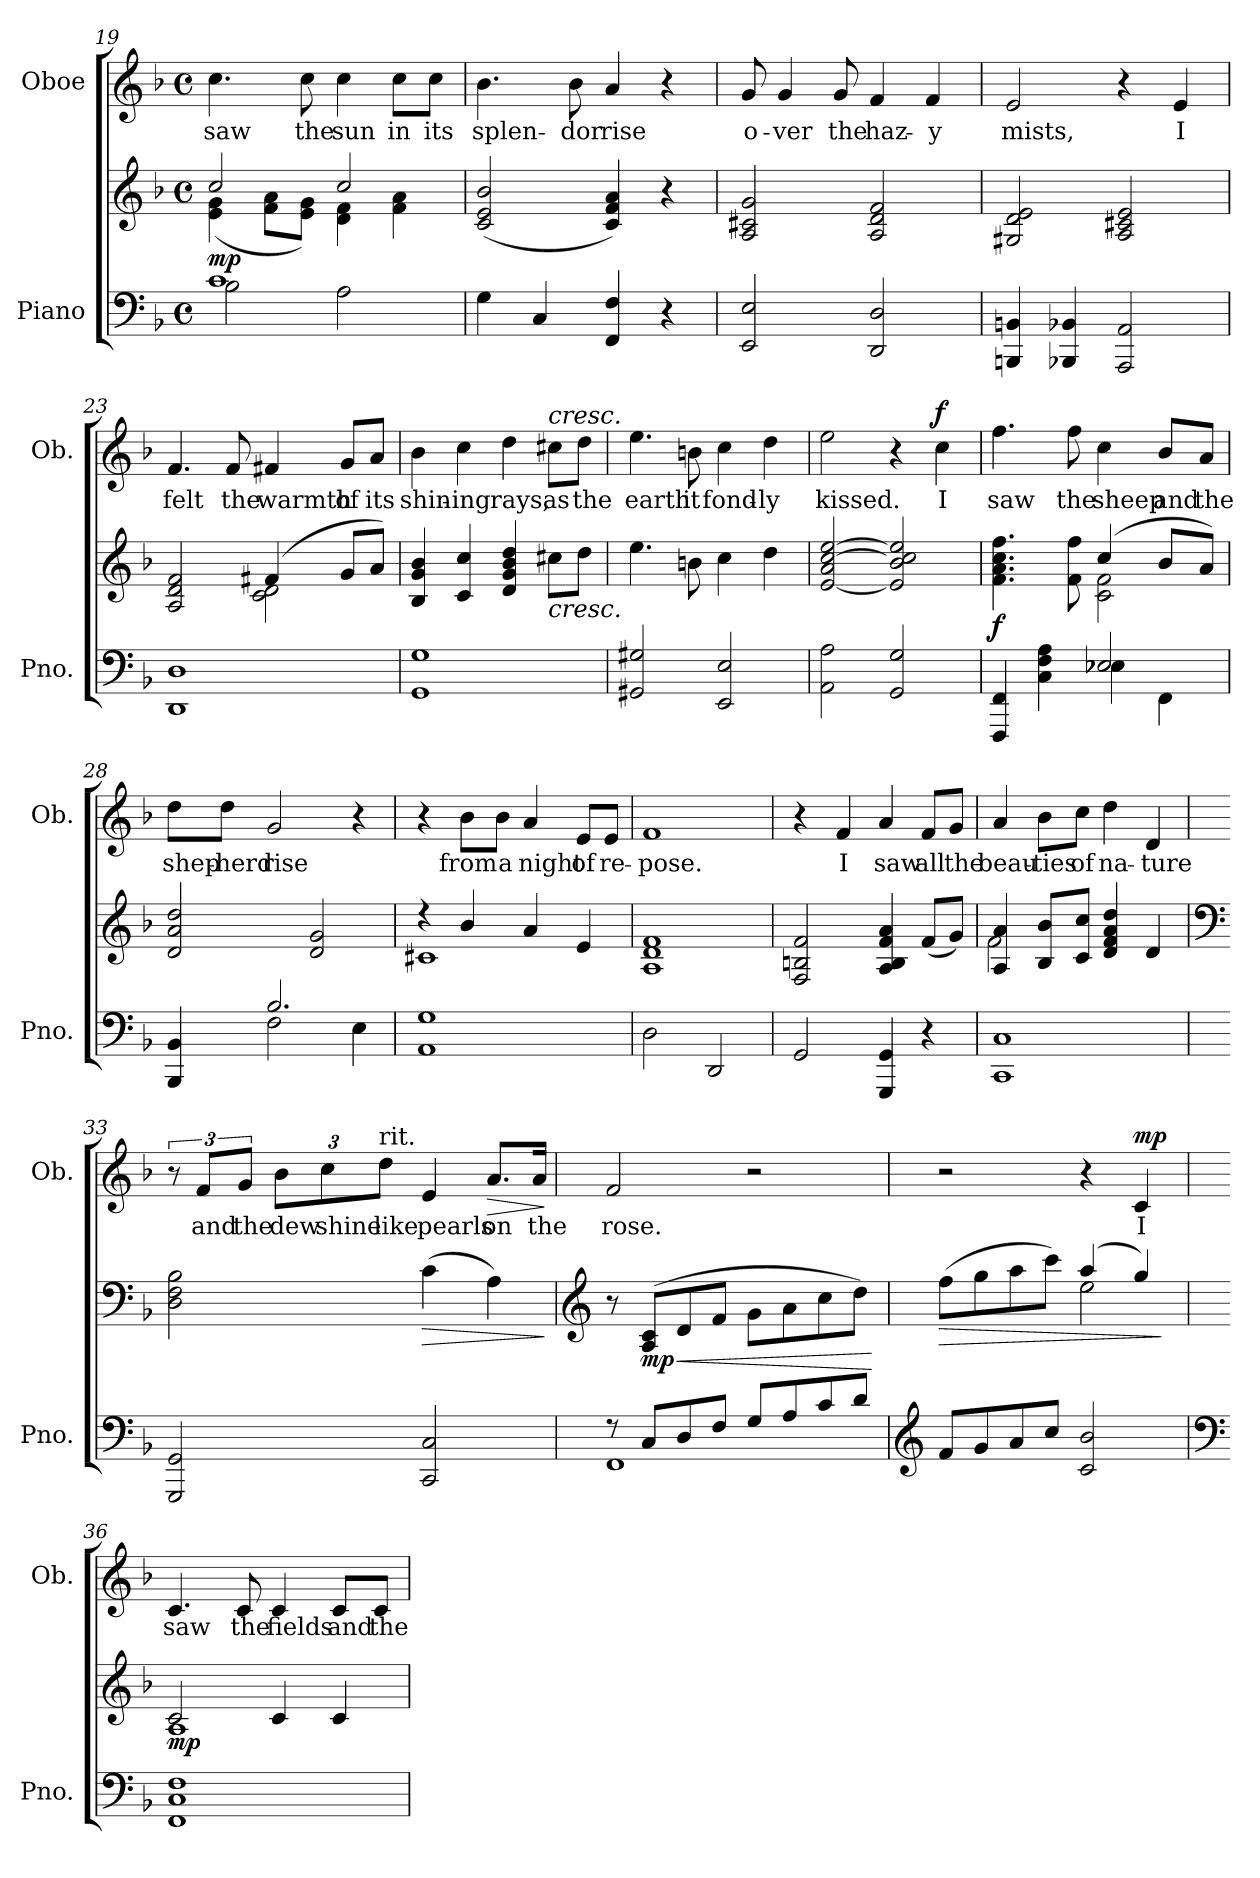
**kern	**kern	**dynam	**kern	**text	**dynam
*part2	*part2	*part2	*part1	*part1	*part1
*staff3	*staff2	*staff2/3	*staff1	*staff1	*staff1
*I"Piano	*	*	*I"Oboe	*	*
*I'Pno.	*	*	*I'Ob.	*	*
*clefF4	*clefG2	*	*clefG2	*	*
*k[b-]	*k[b-]	*	*k[b-]	*	*
*M4/4	*M4/4	*	*M4/4	*	*
*met(c)	*met(c)	*	*met(c)	*	*
=19	=19	=19	=19	=19	=19
*^	*^	*	*	*	*
!	!	!	!	!LO:DY:b	!	!LO:LY:b	!
1c	2B-\	2cc/	(4e\ 4g\	mp	4.cc\	saw	.
.	.	.	8f\ 8a\L	.	.	.	.
!	!	!	!	!	!	!LO:LY:b	!
.	.	.	8e\ 8g\J)	.	8cc\	the	.
!	!	!	!	!	!	!LO:LY:b	!
.	2A\	2cc/	4d\ 4f\	.	4cc\	sun	.
!	!	!	!	!	!	!LO:LY:b	!
.	.	.	4f\ 4a\	.	8cc\L	in	.
!	!	!	!	!	!	!LO:LY:b	!
.	.	.	.	.	8cc\J	its	.
*v	*v	*	*	*	*	*	*
*	*v	*v	*	*	*	*
=20	=20	=20	=20	=20	=20
!	!	!	!	!LO:LY:b	!
4G\	(2c/ 2e/ 2b-/	.	4.b-\	splen-	.
4C/	.	.	.	.	.
!	!	!	!	!LO:LY:b	!
.	.	.	8b-\	-dor	.
!	!	!	!	!LO:LY:b	!
4FF/ 4F/	4c/ 4f/ 4a/)	.	4a/	rise	.
4r	4r	.	4r	.	.
!!LO:LB:g=z
=21	=21	=21	=21	=21	=21
!	!	!	!	!LO:LY:b	!
2EE/ 2E/	2A/ 2c#X/ 2g/	.	8g/	o-	.
!	!	!	!	!LO:LY:b	!
.	.	.	4g/	-ver	.
!	!	!	!	!LO:LY:b	!
.	.	.	8g/	the	.
!	!	!	!	!LO:LY:b	!
2DD/ 2D/	2A/ 2d/ 2f/	.	4f/	haz-	.
!	!	!	!	!LO:LY:b	!
.	.	.	4f/	-y	.
=22	=22	=22	=22	=22	=22
!	!	!	!	!LO:LY:b	!
4BBBn/ 4BBn/	2G#X/ 2d/ 2e/	.	2e/	mists,	.
4BBB-X/ 4BB-X/	.	.	.	.	.
2AAA/ 2AA/	2A/ 2c#X/ 2e/	.	4r	.	.
!	!	!	!	!LO:LY:b	!
.	.	.	4e/	I	.
=23	=23	=23	=23	=23	=23
*	*^	*	*	*	*
!	!	!	!	!	!LO:LY:b	!
1DD 1D	2A/ 2d/ 2f/	2ryy	.	4.f/	felt	.
!	!	!	!	!	!LO:LY:b	!
.	.	.	.	8f/	the	.
!	!	!	!	!	!LO:LY:b	!
.	(4f#X/	2c\ 2d\	.	4f#X/	warmth	.
!	!	!	!	!	!LO:LY:b	!
.	8g/L	.	.	8g/L	of	.
!	!	!	!	!	!LO:LY:b	!
.	8a/J)	.	.	8a/J	its	.
*	*v	*v	*	*	*	*
=24	=24	=24	=24	=24	=24
!	!	!	!	!LO:LY:b	!
1GG 1G	4B-/ 4g/ 4b-/	.	4b-\	shin-	.
!	!	!	!	!LO:LY:b	!
.	4c/ 4cc/	.	4cc\	-ing	.
!	!	!	!	!LO:LY:b	!
.	4d/ 4g/ 4b-/ 4dd/	.	4dd\	rays,	.
!	!	!	!LO:TX:a:i:t=cresc.	!	!
!	!LO:TX:b:i:t=cresc.	!	!	!	!
!	!	!	!	!LO:LY:b	!
.	8cc#X\L	.	8cc#X\L	as	.
!	!	!	!	!LO:LY:b	!
.	8dd\J	.	8dd\J	the	.
=25	=25	=25	=25	=25	=25
!	!	!	!	!LO:LY:b	!
2GG#X/ 2G#X/	4.ee\	.	4.ee\	earth	.
!	!	!	!	!LO:LY:b	!
.	8bn\	.	8bn\	it	.
!	!	!	!	!LO:LY:b	!
2EE/ 2E/	4cc\	.	4cc\	fond-	.
!	!	!	!	!LO:LY:b	!
.	4dd\	.	4dd\	-ly	.
!!LO:LB:g=z
=26	=26	=26	=26	=26	=26
!	!	!	!	!LO:LY:b	!
2AA\ 2A\	[2e/ 2a/ [2cc/ [2ee/	.	2ee\	kissed.	.
2GG/ 2G/	2e/] 2b-/ 2cc/] 2ee/]	.	4r	.	.
!	!	!	!	!LO:LY:b	!LO:DY:a
.	.	.	4cc\	I	f
=27	=27	=27	=27	=27	=27
*^	*^	*	*	*	*
!	!	!	!	!LO:DY:b	!	!LO:LY:b	!
4FFF/ 4FF/	2ryy	4.f\ 4.a\ 4.cc\ 4.ff\	2ryy	f	4.ff\	saw	.
4C\ 4F\ 4A\	.	.	.	.	.	.	.
!	!	!	!	!	!	!LO:LY:b	!
.	.	8f\ 8ff\	.	.	8ff\	the	.
!	!	!	!	!	!	!LO:LY:b	!
2E-X/	4E-\	(4cc/	2c\ 2f\	.	4cc\	sheep	.
!	!	!	!	!	!	!LO:LY:b	!
.	4FF\	8b-/L	.	.	8b-/L	and	.
!	!	!	!	!	!	!LO:LY:b	!
.	.	8a/J)	.	.	8a/J	the	.
*	*	*v	*v	*	*	*	*
=28	=28	=28	=28	=28	=28	=28
!	!	!	!	!	!LO:LY:b	!
4BBB-/ 4BB-/	4ryy	2d/ 2a/ 2dd/	.	8dd\L	shep-	.
!	!	!	!	!	!LO:LY:b	!
.	.	.	.	8dd\J	-herd	.
!	!	!	!	!	!LO:LY:b	!
2.B-/	2F\	.	.	2g/	rise	.
.	.	2d/ 2g/	.	.	.	.
.	4E\	.	.	4r	.	.
*v	*v	*	*	*	*	*
=29	=29	=29	=29	=29	=29
*	*^	*	*	*	*
1AA 1G	4r	1c#X	.	4r	.	.
!	!	!	!	!	!LO:LY:b	!
.	4b-/	.	.	8b-\L	from	.
!	!	!	!	!	!LO:LY:b	!
.	.	.	.	8b-\J	a	.
!	!	!	!	!	!LO:LY:b	!
.	4a/	.	.	4a/	night	.
!	!	!	!	!	!LO:LY:b	!
.	4e/	.	.	8e/L	of	.
!	!	!	!	!	!LO:LY:b	!
.	.	.	.	8e/J	re-	.
*	*v	*v	*	*	*	*
=30	=30	=30	=30	=30	=30
!	!	!	!	!LO:LY:b	!
2D\	1A 1d 1f	.	1f	-pose.	.
2DD/	.	.	.	.	.
!!LO:LB:g=z
=31	=31	=31	=31	=31	=31
2GG/	2F/ 2Bn/ 2f/	.	4r	.	.
!	!	!	!	!LO:LY:b	!
.	.	.	4f/	I	.
!	!	!	!	!LO:LY:b	!
4GGG/ 4GG/	4A/ 4B/ 4f/ 4a/	.	4a/	saw	.
!	!	!	!	!LO:LY:b	!
4r	(8f/L	.	8f/L	all	.
!	!	!	!	!LO:LY:b	!
.	8g/J)	.	8g/J	the	.
=32	=32	=32	=32	=32	=32
*	*^	*	*	*	*
!	!	!	!	!	!LO:LY:b	!
1CC 1C	4A/ 4a/	2f\	.	4a/	beau-	.
!	!	!	!	!	!LO:LY:b	!
.	8B-/ 8b-/L	.	.	8b-\L	-ties	.
!	!	!	!	!	!LO:LY:b	!
.	8c/ 8cc/J	.	.	8cc\J	of	.
!	!	!	!	!	!LO:LY:b	!
.	4d/ 4f/ 4a/ 4dd/	2ryy	.	4dd\	na-	.
!	!	!	!	!	!LO:LY:b	!
.	4d/	.	.	4d/	-ture	.
*	*v	*v	*	*	*	*
=33	=33	=33	=33	=33	=33
*	*clefF4	*	*	*	*
2GGG/ 2GG/	2D\ 2F\ 2B-\	.	12r	.	.
!	!	!	!	!LO:LY:b	!
.	.	.	12f/L	and	.
!	!	!	!	!LO:LY:b	!
.	.	.	12g/J	the	.
!	!	!	!	!LO:LY:b	!
.	.	.	12b-\L	dew	.
!	!	!	!	!LO:LY:b	!
.	.	.	12cc\	shine	.
!	!	!	!LO:TX:a:t=rit.	!	!
!	!	!	!	!LO:LY:b	!
.	.	.	12dd\J	like	.
!	!	!LO:HP:b	!	!LO:LY:b	!
2CC/ 2C/	(4c\	>	4e/	pearls	.
!	!	!	!	!LO:LY:b	!LO:HP:b
.	4A\)	.	8.a/L	on	>
!	!	!	!	!LO:LY:b	!
.	.	.	16a/Jk	the	.
.	.	]	.	.	]
!!LO:PB:g=z
=34	=34	=34	=34	=34	=34
*	*clefG2	*	*	*	*
*^	*	*	*	*	*
!	!	!	!	!	!LO:LY:b	!
8r	1FF	8r	.	2f/	rose.	.
!	!	!	!LO:HP:b	!	!	!
!	!	!	!LO:DY:n=1:b	!	!	!
8C/L	.	(8A/ 8c/L	< mp	.	.	.
8D/	.	8d/	.	.	.	.
8F/J	.	8f/J	.	.	.	.
8G/L	.	8g\L	.	2r	.	.
8A/	.	8a\	.	.	.	.
8c/	.	8cc\	.	.	.	.
8d/J	.	8dd\J)	.	.	.	.
*v	*v	*	*	*	*	*
.	.	[	.	.	.
=35	=35	=35	=35	=35	=35
*clefG2	*	*	*	*	*
!	!	!LO:HP:b	!	!	!
*	*^	*	*	*	*
8f/L	(8ff\L	2ryy	>	2r	.	.
8g/	8gg\	.	.	.	.	.
8a/	8aa\	.	.	.	.	.
8cc/J	8ccc\J)	.	.	.	.	.
2c/ 2b-/	(4aa/	2ee\	.	4r	.	.
!	!	!	!	!	!LO:LY:b	!LO:DY:a
.	4gg/)	.	.	4c/	I	mp
*	*v	*v	*	*	*	*
.	.	]	.	.	.
=36	=36	=36	=36	=36	=36
*clefF4	*	*	*	*	*
*	*^	*	*	*	*
!	!	!	!LO:DY:b	!	!LO:LY:b	!
1FF 1C 1F	2c/	1A	mp	4.c/	saw	.
!	!	!	!	!	!LO:LY:b	!
.	.	.	.	8c/	the	.
!	!	!	!	!	!LO:LY:b	!
.	4c/	.	.	4c/	fields	.
!	!	!	!	!	!LO:LY:b	!
.	4c/	.	.	8c/L	and	.
!	!	!	!	!	!LO:LY:b	!
.	.	.	.	8c/J	the	.
*	*v	*v	*	*	*	*
=	=	=	=	=	=
*-	*-	*-	*-	*-	*-
